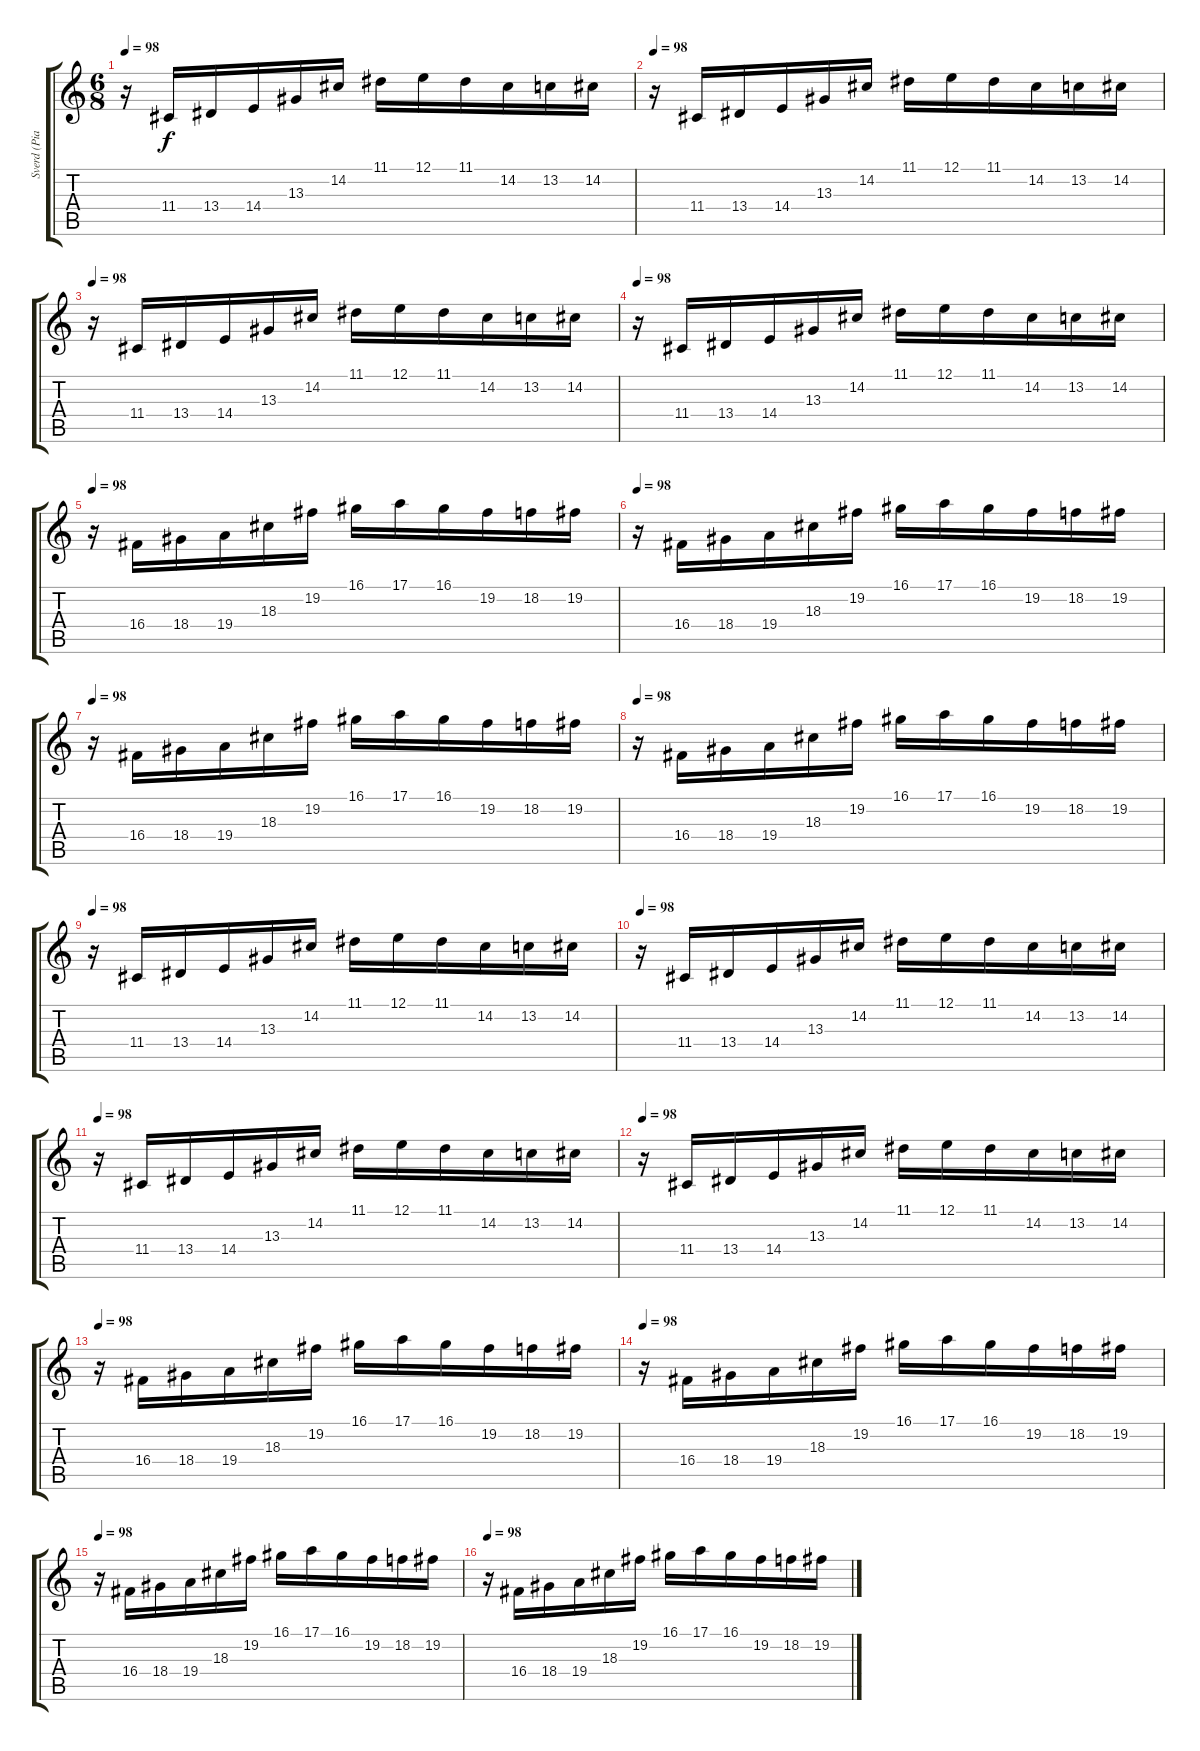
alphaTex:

\track ("Sverd (Piano)" "Sverd (Pia") {instrument electricgrandpiano}
\staff {score tabs}
\tuning (E4 B3 G3 D3 A2 E2) {hide}
\ts (6 8)
\tempo 98
\clef g2
\ks c
r.16{dy f volume 8 instrument fx5brightness} 11.4.16 13.4.16 14.4.16 13.3.16 14.2.16 11.1.16 12.1.16 11.1.16 14.2.16 13.2.16 14.2.16 |
\tempo 98
r.16{volume 8 instrument fx5brightness} 11.4.16 13.4.16 14.4.16 13.3.16 14.2.16 11.1.16 12.1.16 11.1.16 14.2.16 13.2.16 14.2.16 |
\tempo 98
r.16{volume 8 instrument fx5brightness} 11.4.16 13.4.16 14.4.16 13.3.16 14.2.16 11.1.16 12.1.16 11.1.16 14.2.16 13.2.16 14.2.16 |
\tempo 98
r.16{volume 8 instrument fx5brightness} 11.4.16 13.4.16 14.4.16 13.3.16 14.2.16 11.1.16 12.1.16 11.1.16 14.2.16 13.2.16 14.2.16 |
\tempo 98
r.16{volume 8 instrument fx5brightness} 16.4.16 18.4.16 19.4.16 18.3.16 19.2.16 16.1.16 17.1.16 16.1.16 19.2.16 18.2.16 19.2.16 |
\tempo 98
r.16{volume 8 instrument fx5brightness} 16.4.16 18.4.16 19.4.16 18.3.16 19.2.16 16.1.16 17.1.16 16.1.16 19.2.16 18.2.16 19.2.16 |
\tempo 98
r.16{volume 8 instrument fx5brightness} 16.4.16 18.4.16 19.4.16 18.3.16 19.2.16 16.1.16 17.1.16 16.1.16 19.2.16 18.2.16 19.2.16 |
\tempo 98
r.16{volume 8 instrument fx5brightness} 16.4.16 18.4.16 19.4.16 18.3.16 19.2.16 16.1.16 17.1.16 16.1.16 19.2.16 18.2.16 19.2.16 |
\tempo 98
r.16{volume 8 instrument fx5brightness} 11.4.16 13.4.16 14.4.16 13.3.16 14.2.16 11.1.16 12.1.16 11.1.16 14.2.16 13.2.16 14.2.16 |
\tempo 98
r.16{volume 8 instrument fx5brightness} 11.4.16 13.4.16 14.4.16 13.3.16 14.2.16 11.1.16 12.1.16 11.1.16 14.2.16 13.2.16 14.2.16 |
\tempo 98
r.16{volume 8 instrument fx5brightness} 11.4.16 13.4.16 14.4.16 13.3.16 14.2.16 11.1.16 12.1.16 11.1.16 14.2.16 13.2.16 14.2.16 |
\tempo 98
r.16{volume 8 instrument fx5brightness} 11.4.16 13.4.16 14.4.16 13.3.16 14.2.16 11.1.16 12.1.16 11.1.16 14.2.16 13.2.16 14.2.16 |
\tempo 98
r.16{volume 8 instrument fx5brightness} 16.4.16 18.4.16 19.4.16 18.3.16 19.2.16 16.1.16 17.1.16 16.1.16 19.2.16 18.2.16 19.2.16 |
\tempo 98
r.16{volume 8 instrument fx5brightness} 16.4.16 18.4.16 19.4.16 18.3.16 19.2.16 16.1.16 17.1.16 16.1.16 19.2.16 18.2.16 19.2.16 |
\tempo 98
r.16{volume 8 instrument fx5brightness} 16.4.16 18.4.16 19.4.16 18.3.16 19.2.16 16.1.16 17.1.16 16.1.16 19.2.16 18.2.16 19.2.16 |
\tempo 98
r.16{volume 8 instrument fx5brightness} 16.4.16 18.4.16 19.4.16 18.3.16 19.2.16 16.1.16 17.1.16 16.1.16 19.2.16 18.2.16 19.2.16
